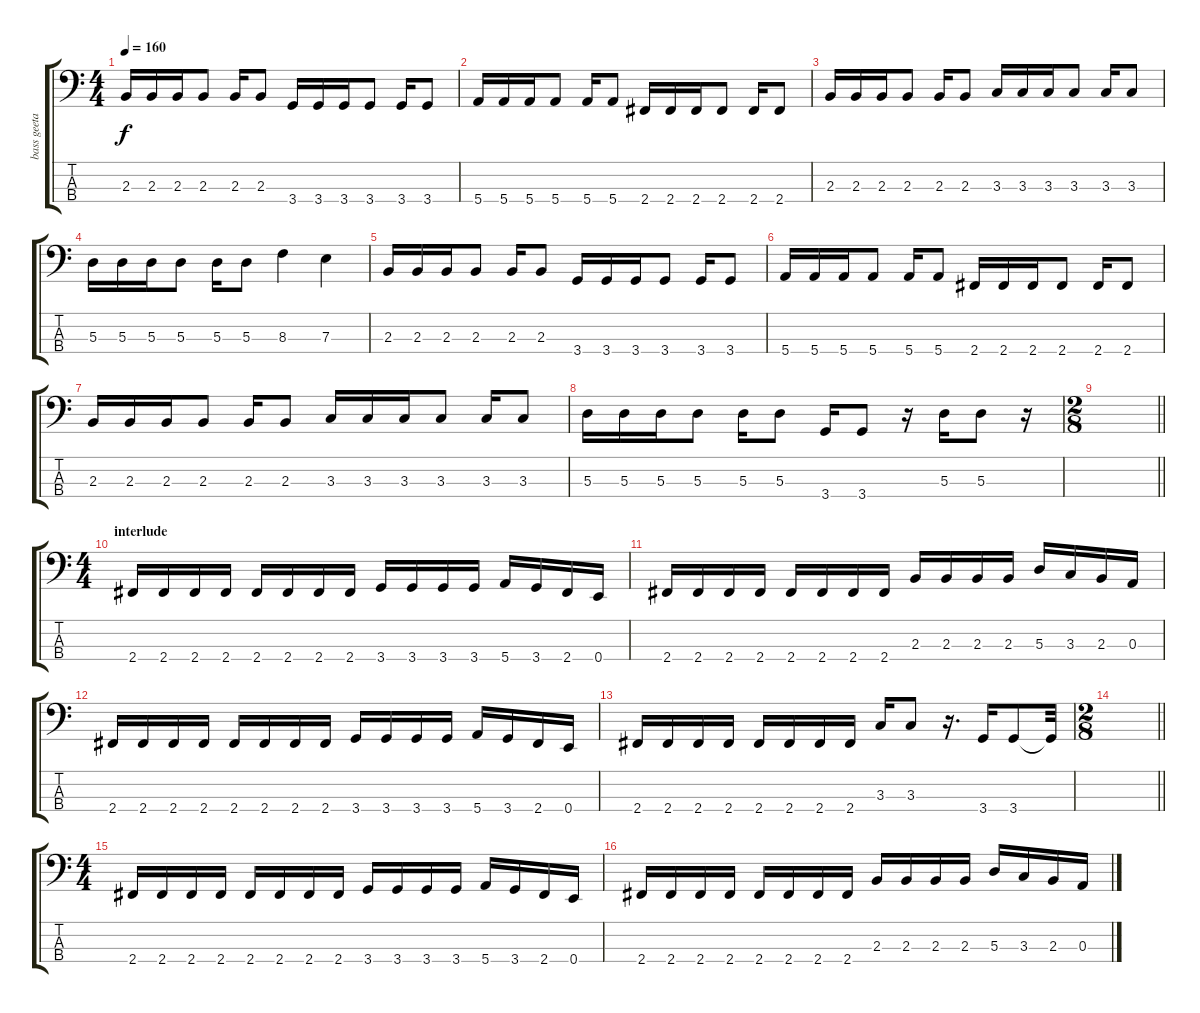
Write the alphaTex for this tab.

\track ("bass geetar" "bass geeta") {instrument electricbasspick}
\staff {score tabs}
\tuning (G2 D2 A1 E1) {hide}
\ts (4 4)
\tempo 160
\clef f4
\ks c
2.3.16{dy f} 2.3.16 2.3.16 2.3.8 2.3.16 2.3.8 3.4.16 3.4.16 3.4.16 3.4.8 3.4.16 3.4.8 |
5.4.16 5.4.16 5.4.16 5.4.8 5.4.16 5.4.8 2.4.16 2.4.16 2.4.16 2.4.8 2.4.16 2.4.8 |
2.3.16 2.3.16 2.3.16 2.3.8 2.3.16 2.3.8 3.3.16 3.3.16 3.3.16 3.3.8 3.3.16 3.3.8 |
5.3.16 5.3.16 5.3.16 5.3.8 5.3.16 5.3.8 8.3.4 7.3.4 |
2.3.16 2.3.16 2.3.16 2.3.8 2.3.16 2.3.8 3.4.16 3.4.16 3.4.16 3.4.8 3.4.16 3.4.8 |
5.4.16 5.4.16 5.4.16 5.4.8 5.4.16 5.4.8 2.4.16 2.4.16 2.4.16 2.4.8 2.4.16 2.4.8 |
2.3.16 2.3.16 2.3.16 2.3.8 2.3.16 2.3.8 3.3.16 3.3.16 3.3.16 3.3.8 3.3.16 3.3.8 |
5.3.16 5.3.16 5.3.16 5.3.8 5.3.16 5.3.8 3.4.16 3.4.8 r.16 5.3.16 5.3.8 r.16 |
\ts (2 8)
\barLineRight lightlight
|
\ts (4 4)
\section ("" "interlude")
2.4.16 2.4.16 2.4.16 2.4.16 2.4.16 2.4.16 2.4.16 2.4.16 3.4.16 3.4.16 3.4.16 3.4.16 5.4.16 3.4.16 2.4.16 0.4.16 |
2.4.16 2.4.16 2.4.16 2.4.16 2.4.16 2.4.16 2.4.16 2.4.16 2.3.16 2.3.16 2.3.16 2.3.16 5.3.16 3.3.16 2.3.16 0.3.16 |
2.4.16 2.4.16 2.4.16 2.4.16 2.4.16 2.4.16 2.4.16 2.4.16 3.4.16 3.4.16 3.4.16 3.4.16 5.4.16 3.4.16 2.4.16 0.4.16 |
2.4.16 2.4.16 2.4.16 2.4.16 2.4.16 2.4.16 2.4.16 2.4.16 3.3.16 3.3.8 r.16{d} 3.4.16 3.4.8 3.4{t}.32 |
\ts (2 8)
\barLineRight lightlight
|
\ts (4 4)
2.4.16 2.4.16 2.4.16 2.4.16 2.4.16 2.4.16 2.4.16 2.4.16 3.4.16 3.4.16 3.4.16 3.4.16 5.4.16 3.4.16 2.4.16 0.4.16 |
2.4.16 2.4.16 2.4.16 2.4.16 2.4.16 2.4.16 2.4.16 2.4.16 2.3.16 2.3.16 2.3.16 2.3.16 5.3.16 3.3.16 2.3.16 0.3.16
